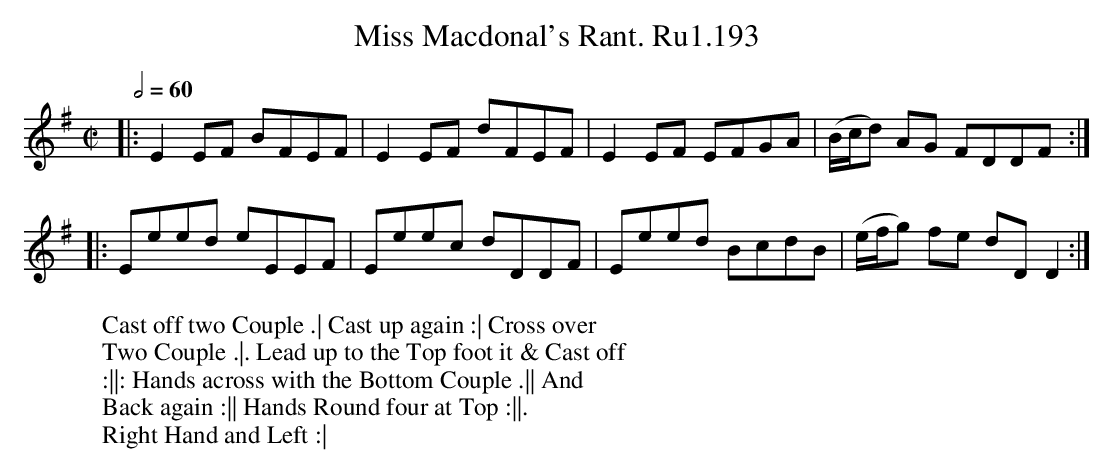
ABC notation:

X:1
T:Miss Macdonal's Rant. Ru1.193
M:C|
L:1/8
W:Cast off two Couple .| Cast up again :| Cross over
W:Two Couple .|. Lead up to the Top foot it & Cast off
W::||: Hands across with the Bottom Couple .|| And
W:Back again :|| Hands Round four at Top :||.
W:Right Hand and Left :|
Q:2/4=60
K:Em
|:E2EF BFEF | E2EF dFEF | E2EF EFGA | (B/c/d) AG FDDF :|
|: Eeed eEEF | Eeec dDDF | Eeed BcdB | (e/f/g) fe dDD2 :|]
